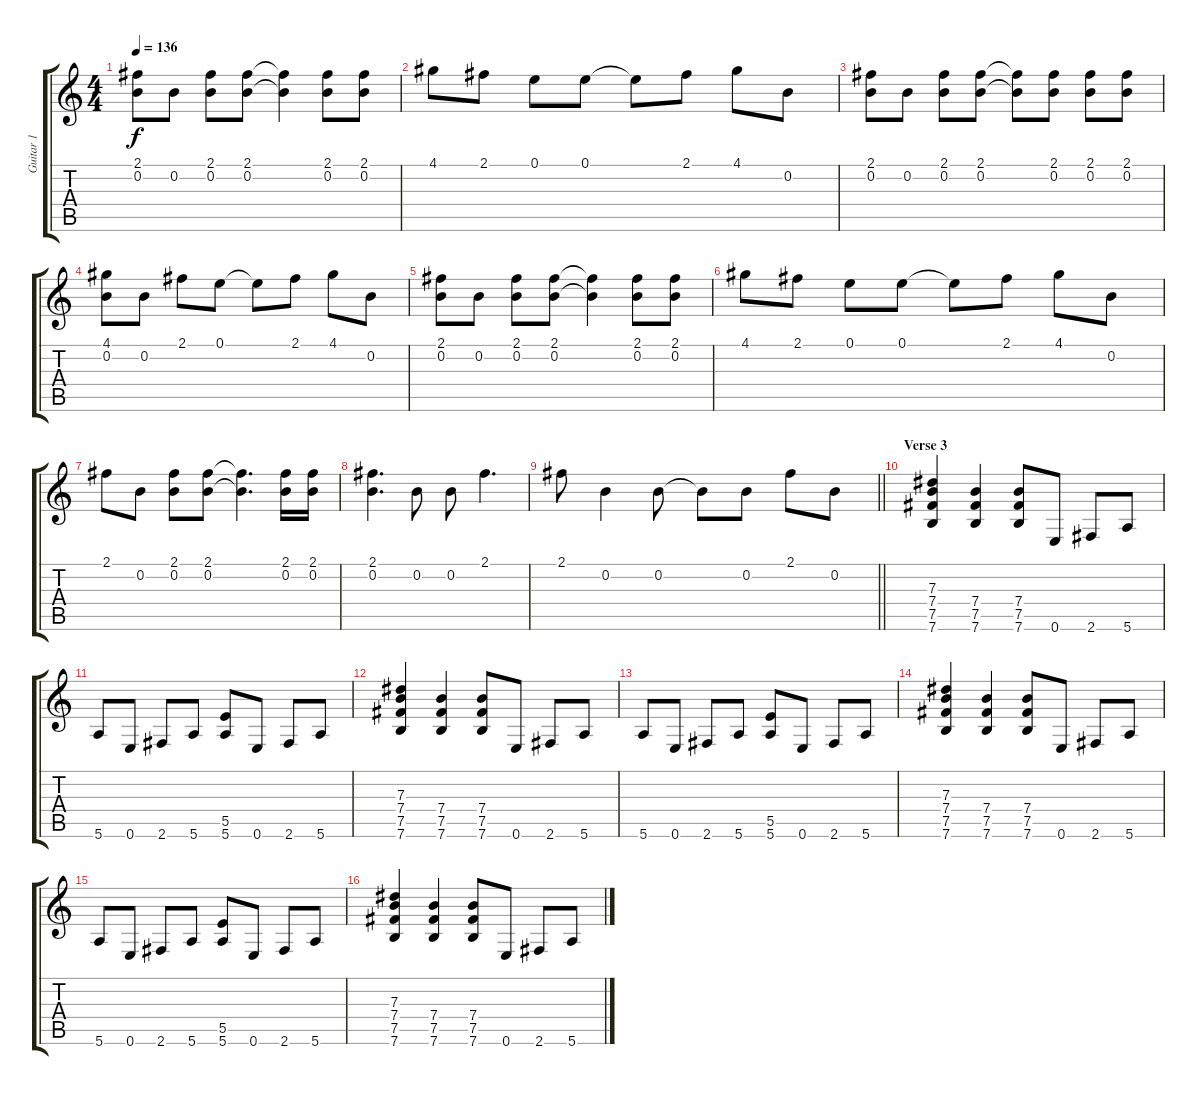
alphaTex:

\track ("Guitar 1" "Guitar 1") {instrument acousticguitarsteel}
\staff {score tabs}
\tuning (E4 B3 Ab3 E3 B2 E2) {hide}
\ts (4 4)
\tempo 136
\clef g2
\ks c
(2.1 0.2).8{dy f} 0.2.8 (2.1 0.2).8 (2.1 0.2).8 (2.1{t} 0.2{t}).4 (2.1 0.2).8 (2.1 0.2).8 |
4.1.8 2.1.8 0.1.8 0.1.8 0.1{t}.8 2.1.8 4.1.8 0.2.8 |
(2.1 0.2).8 0.2.8 (2.1 0.2).8 (2.1 0.2).8 (2.1{t} 0.2{t}).8 (2.1 0.2).8 (2.1 0.2).8 (2.1 0.2).8 |
(4.1 0.2).8 0.2.8 2.1.8 0.1.8 0.1{t}.8 2.1.8 4.1.8 0.2.8 |
(2.1 0.2).8 0.2.8 (2.1 0.2).8 (2.1 0.2).8 (2.1{t} 0.2{t}).4 (2.1 0.2).8 (2.1 0.2).8 |
4.1.8 2.1.8 0.1.8 0.1.8 0.1{t}.8 2.1.8 4.1.8 0.2.8 |
2.1.8 0.2.8 (2.1 0.2).8 (2.1 0.2).8 (2.1{t} 0.2{t}).4{d} (2.1 0.2).16 (2.1 0.2).16 |
(2.1 0.2).4{d} 0.2.8 0.2.8 2.1.4{d} |
\barLineRight lightlight
2.1.8 0.2.4 0.2.8 0.2{t}.8 0.2.8 2.1.8 0.2.8 |
\section ("" "Verse 3")
(7.3 7.4 7.5 7.6).4 (7.4 7.5 7.6).4 (7.4 7.5 7.6).8 0.6.8 2.6.8 5.6.8 |
5.6.8 0.6.8 2.6.8 5.6.8 (5.5 5.6).8 0.6.8 2.6.8 5.6.8 |
(7.3 7.4 7.5 7.6).4 (7.4 7.5 7.6).4 (7.4 7.5 7.6).8 0.6.8 2.6.8 5.6.8 |
5.6.8 0.6.8 2.6.8 5.6.8 (5.5 5.6).8 0.6.8 2.6.8 5.6.8 |
(7.3 7.4 7.5 7.6).4 (7.4 7.5 7.6).4 (7.4 7.5 7.6).8 0.6.8 2.6.8 5.6.8 |
5.6.8 0.6.8 2.6.8 5.6.8 (5.5 5.6).8 0.6.8 2.6.8 5.6.8 |
(7.3 7.4 7.5 7.6).4 (7.4 7.5 7.6).4 (7.4 7.5 7.6).8 0.6.8 2.6.8 5.6.8
